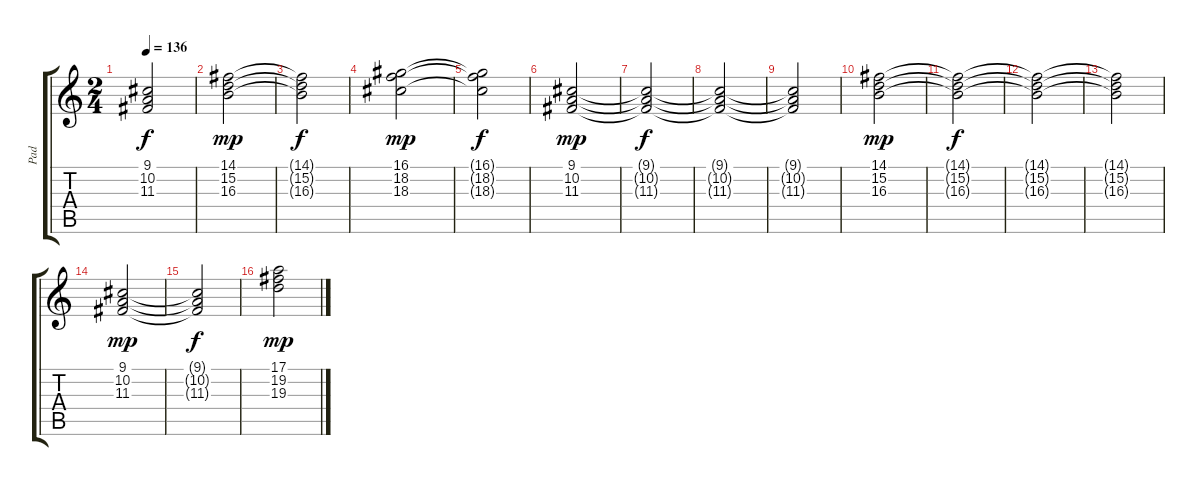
\track ("Pad" "Pad") {instrument pad2warm}
\staff {score tabs}
\tuning (E4 B3 G3 D3 A2 E2) {hide}
\ts (2 4)
\tempo 136
\clef g2
\ks c
(9.1{t} 10.2{t} 11.3{t}).2{dy f} |
(14.1 15.2 16.3).2{dy mp} |
(14.1{t} 15.2{t} 16.3{t}).2{dy f} |
(16.1 18.2 18.3).2{dy mp} |
(16.1{t} 18.2{t} 18.3{t}).2{dy f} |
(9.1 10.2 11.3).2{dy mp} |
(9.1{t} 10.2{t} 11.3{t}).2{dy f} |
(9.1{t} 10.2{t} 11.3{t}).2 |
(9.1{t} 10.2{t} 11.3{t}).2 |
(14.1 15.2 16.3).2{dy mp} |
(14.1{t} 15.2{t} 16.3{t}).2{dy f} |
(14.1{t} 15.2{t} 16.3{t}).2 |
(14.1{t} 15.2{t} 16.3{t}).2 |
(9.1 10.2 11.3).2{dy mp} |
(9.1{t} 10.2{t} 11.3{t}).2{dy f} |
(17.1 19.2 19.3).2{dy mp}
